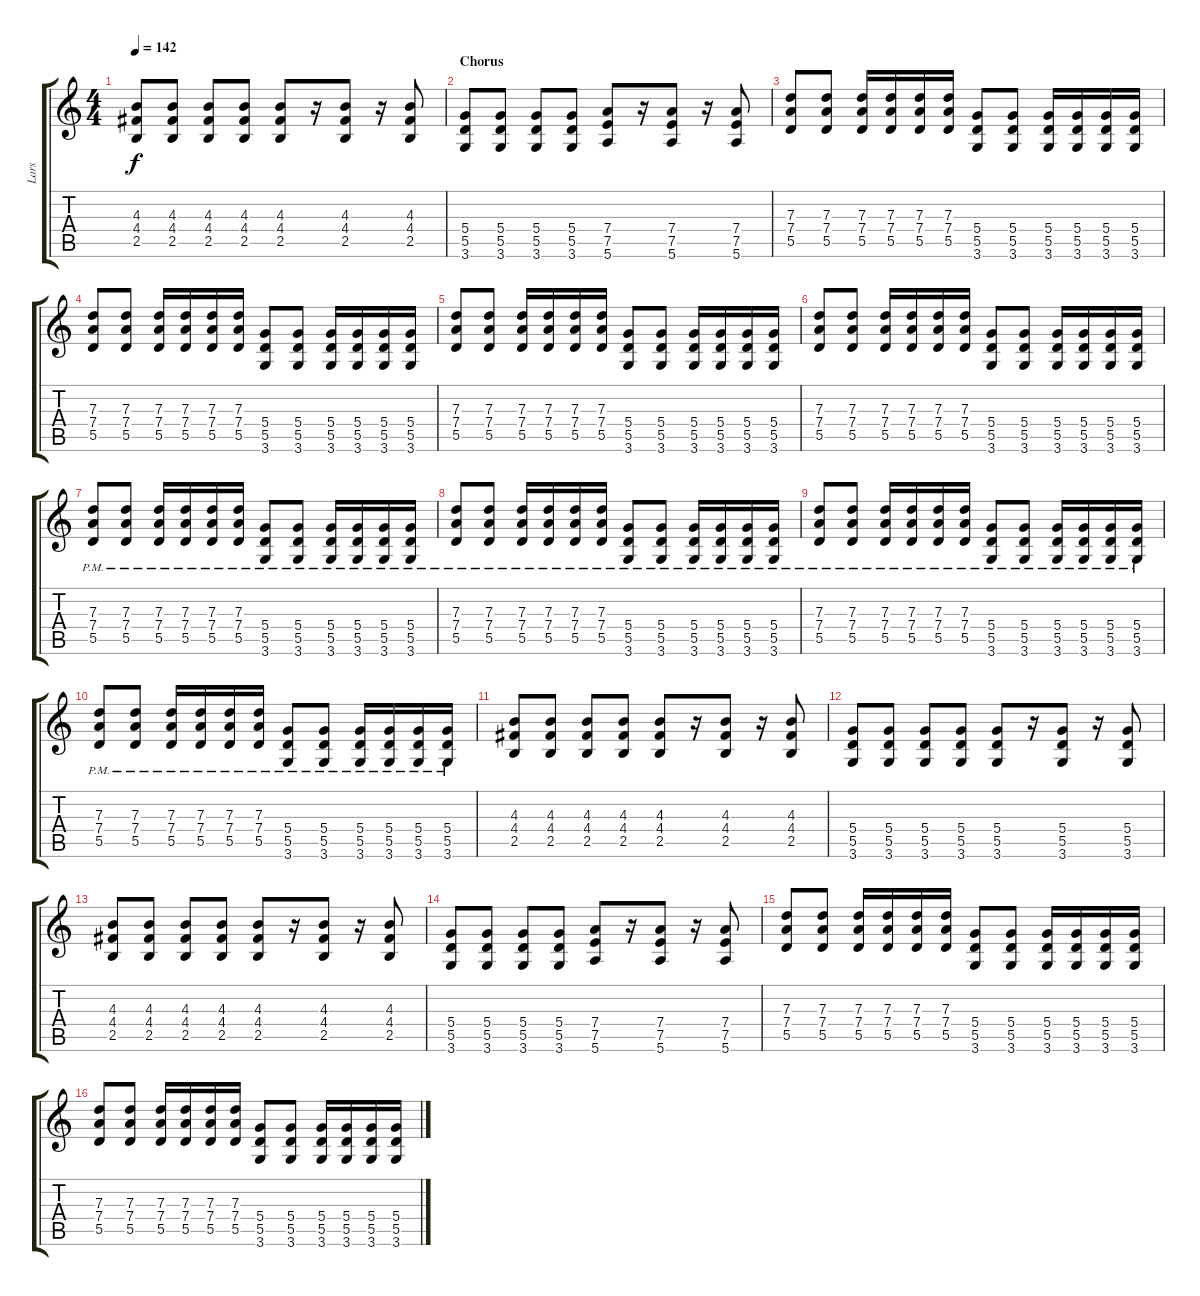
\track ("Lars" "Lars") {instrument distortionguitar}
\staff {score tabs}
\tuning (E4 B3 G3 D3 A2 E2) {hide}
\ts (4 4)
\tempo 142
\clef g2
\ks c
(4.3 4.4 2.5).8{dy f} (4.3 4.4 2.5).8 (4.3 4.4 2.5).8 (4.3 4.4 2.5).8 (4.3 4.4 2.5).8 r.16 (4.3 4.4 2.5).8 r.16 (4.3 4.4 2.5).8 |
\section ("" "Chorus")
(5.4 5.5 3.6).8 (5.4 5.5 3.6).8 (5.4 5.5 3.6).8 (5.4 5.5 3.6).8 (7.4 7.5 5.6).8 r.16 (7.4 7.5 5.6).8 r.16 (7.4 7.5 5.6).8 |
(7.3 7.4 5.5).8 (7.3 7.4 5.5).8 (7.3 7.4 5.5).16 (7.3 7.4 5.5).16 (7.3 7.4 5.5).16 (7.3 7.4 5.5).16 (5.4 5.5 3.6).8 (5.4 5.5 3.6).8 (5.4 5.5 3.6).16 (5.4 5.5 3.6).16 (5.4 5.5 3.6).16 (5.4 5.5 3.6).16 |
(7.3 7.4 5.5).8 (7.3 7.4 5.5).8 (7.3 7.4 5.5).16 (7.3 7.4 5.5).16 (7.3 7.4 5.5).16 (7.3 7.4 5.5).16 (5.4 5.5 3.6).8 (5.4 5.5 3.6).8 (5.4 5.5 3.6).16 (5.4 5.5 3.6).16 (5.4 5.5 3.6).16 (5.4 5.5 3.6).16 |
(7.3 7.4 5.5).8 (7.3 7.4 5.5).8 (7.3 7.4 5.5).16 (7.3 7.4 5.5).16 (7.3 7.4 5.5).16 (7.3 7.4 5.5).16 (5.4 5.5 3.6).8 (5.4 5.5 3.6).8 (5.4 5.5 3.6).16 (5.4 5.5 3.6).16 (5.4 5.5 3.6).16 (5.4 5.5 3.6).16 |
(7.3 7.4 5.5).8 (7.3 7.4 5.5).8 (7.3 7.4 5.5).16 (7.3 7.4 5.5).16 (7.3 7.4 5.5).16 (7.3 7.4 5.5).16 (5.4 5.5 3.6).8 (5.4 5.5 3.6).8 (5.4 5.5 3.6).16 (5.4 5.5 3.6).16 (5.4 5.5 3.6).16 (5.4 5.5 3.6).16 |
(7.3 7.4{pm} 5.5).8 (7.3{pm} 7.4 5.5).8 (7.3 7.4 5.5{pm}).16 (7.3 7.4{pm} 5.5).16 (7.3 7.4{pm} 5.5).16 (7.3 7.4{pm} 5.5).16 (5.4 5.5{pm} 3.6).8 (5.4 5.5{pm} 3.6).8 (5.4 5.5{pm} 3.6).16 (5.4 5.5{pm} 3.6).16 (5.4 5.5{pm} 3.6).16 (5.4 5.5{pm} 3.6).16 |
(7.3 7.4{pm} 5.5).8 (7.3{pm} 7.4 5.5).8 (7.3 7.4 5.5{pm}).16 (7.3 7.4{pm} 5.5).16 (7.3 7.4{pm} 5.5).16 (7.3 7.4{pm} 5.5).16 (5.4 5.5{pm} 3.6).8 (5.4 5.5{pm} 3.6).8 (5.4 5.5{pm} 3.6).16 (5.4 5.5{pm} 3.6).16 (5.4 5.5{pm} 3.6).16 (5.4 5.5{pm} 3.6).16 |
(7.3 7.4{pm} 5.5).8 (7.3{pm} 7.4 5.5).8 (7.3 7.4 5.5{pm}).16 (7.3 7.4{pm} 5.5).16 (7.3 7.4{pm} 5.5).16 (7.3 7.4{pm} 5.5).16 (5.4 5.5{pm} 3.6).8 (5.4 5.5{pm} 3.6).8 (5.4 5.5{pm} 3.6).16 (5.4 5.5{pm} 3.6).16 (5.4 5.5{pm} 3.6).16 (5.4 5.5{pm} 3.6).16 |
(7.3 7.4{pm} 5.5).8 (7.3{pm} 7.4 5.5).8 (7.3 7.4 5.5{pm}).16 (7.3 7.4{pm} 5.5).16 (7.3 7.4{pm} 5.5).16 (7.3 7.4{pm} 5.5).16 (5.4 5.5{pm} 3.6).8 (5.4 5.5{pm} 3.6).8 (5.4 5.5{pm} 3.6).16 (5.4 5.5{pm} 3.6).16 (5.4 5.5{pm} 3.6).16 (5.4 5.5{pm} 3.6).16 |
(4.3 4.4 2.5).8 (4.3 4.4 2.5).8 (4.3 4.4 2.5).8 (4.3 4.4 2.5).8 (4.3 4.4 2.5).8 r.16 (4.3 4.4 2.5).8 r.16 (4.3 4.4 2.5).8 |
(5.4 5.5 3.6).8 (5.4 5.5 3.6).8 (5.4 5.5 3.6).8 (5.4 5.5 3.6).8 (5.4 5.5 3.6).8 r.16 (5.4 5.5 3.6).8 r.16 (5.4 5.5 3.6).8 |
(4.3 4.4 2.5).8 (4.3 4.4 2.5).8 (4.3 4.4 2.5).8 (4.3 4.4 2.5).8 (4.3 4.4 2.5).8 r.16 (4.3 4.4 2.5).8 r.16 (4.3 4.4 2.5).8 |
(5.4 5.5 3.6).8 (5.4 5.5 3.6).8 (5.4 5.5 3.6).8 (5.4 5.5 3.6).8 (7.4 7.5 5.6).8 r.16 (7.4 7.5 5.6).8 r.16 (7.4 7.5 5.6).8 |
(7.3 7.4 5.5).8 (7.3 7.4 5.5).8 (7.3 7.4 5.5).16 (7.3 7.4 5.5).16 (7.3 7.4 5.5).16 (7.3 7.4 5.5).16 (5.4 5.5 3.6).8 (5.4 5.5 3.6).8 (5.4 5.5 3.6).16 (5.4 5.5 3.6).16 (5.4 5.5 3.6).16 (5.4 5.5 3.6).16 |
(7.3 7.4 5.5).8 (7.3 7.4 5.5).8 (7.3 7.4 5.5).16 (7.3 7.4 5.5).16 (7.3 7.4 5.5).16 (7.3 7.4 5.5).16 (5.4 5.5 3.6).8 (5.4 5.5 3.6).8 (5.4 5.5 3.6).16 (5.4 5.5 3.6).16 (5.4 5.5 3.6).16 (5.4 5.5 3.6).16
